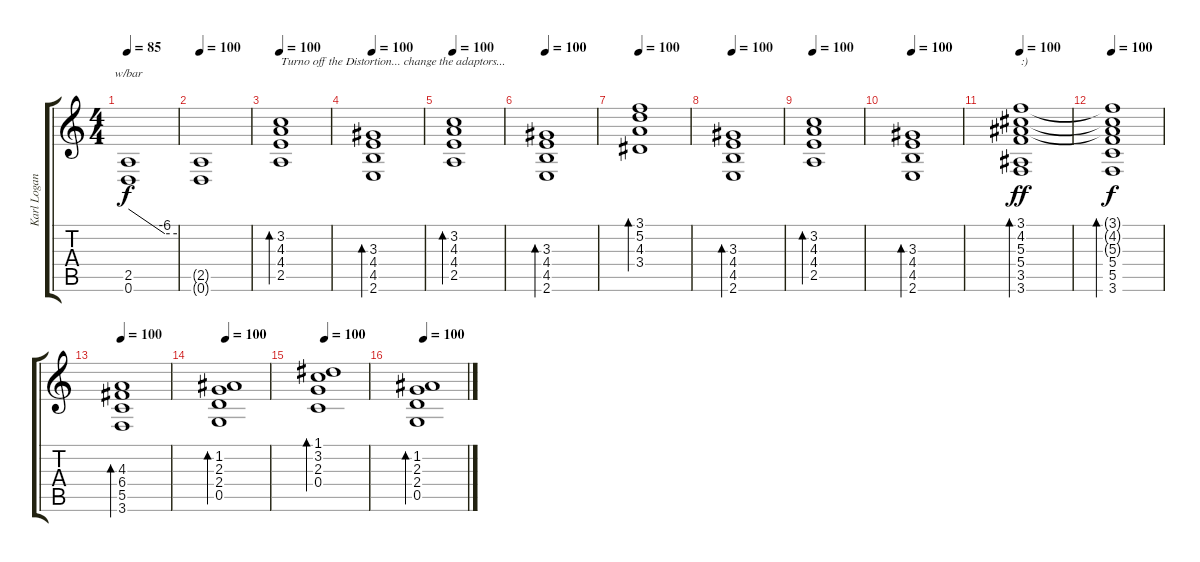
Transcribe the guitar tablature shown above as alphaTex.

\track ("Karl Logan" "Karl Logan") {instrument distortionguitar}
\staff {score tabs}
\tuning (D4 A3 F3 C3 G2 D2) {hide}
\ts (4 4)
\tempo 85
\clef g2
\ks c
(2.5 0.6).1{tbe (custom default 0 0 45 -24 60 -24) dy f volume 7} |
\tempo 100
(2.5{t} 0.6{t}).1 |
\tempo 100
(3.2 4.3 4.4 2.5).1{bd 240 txt "Turno off the Distortion... change the adaptors..." volume 12 instrument electricguitarjazz} |
\tempo 100
(3.3 4.4 4.5 2.6).1{bd 240 instrument electricguitarjazz} |
\tempo 100
(3.2 4.3 4.4 2.5).1{bd 240 instrument electricguitarjazz} |
\tempo 100
(3.3 4.4 4.5 2.6).1{bd 240 instrument electricguitarjazz} |
\tempo 100
(3.1 5.2 4.3 3.4).1{bd 240 instrument electricguitarjazz} |
\tempo 100
(3.3 4.4 4.5 2.6).1{bd 240 instrument electricguitarjazz} |
\tempo 100
(3.2 4.3 4.4 2.5).1{bd 240 instrument electricguitarjazz} |
\tempo 100
(3.3 4.4 4.5 2.6).1{bd 240 instrument electricguitarjazz} |
\tempo 100
(3.1 4.2 5.3 5.4 3.5 3.6).1{bd 240 txt ":)" dy ff instrument electricguitarjazz} |
\tempo 100
(3.1{t} 4.2{t} 5.3{t} 5.4 5.5 3.6).1{bd 240 dy f instrument electricguitarjazz} |
\tempo 100
(4.3 6.4 5.5 3.6).1{bd 240 instrument electricguitarjazz} |
\tempo 100
(1.2 2.3 2.4 0.5).1{bd 240 instrument electricguitarjazz} |
\tempo 100
(1.1 3.2 2.3 0.4).1{bd 240 instrument electricguitarjazz} |
\tempo 100
(1.2 2.3 2.4 0.5).1{bd 240 instrument electricguitarjazz}
